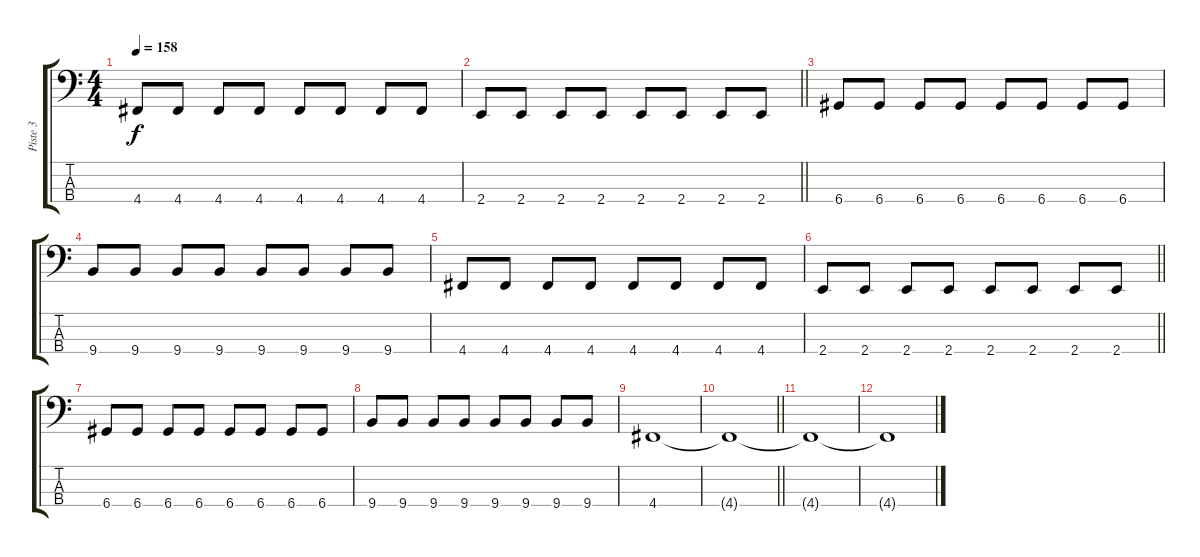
\track ("Piste 3" "Piste 3") {instrument electricbassfinger}
\staff {score tabs}
\tuning (G2 D2 A1 D1) {hide}
\ts (4 4)
\tempo 158
\clef f4
\ks c
4.4.8{dy f} 4.4.8 4.4.8 4.4.8 4.4.8 4.4.8 4.4.8 4.4.8 |
\barLineRight lightlight
2.4.8 2.4.8 2.4.8 2.4.8 2.4.8 2.4.8 2.4.8 2.4.8 |
6.4.8 6.4.8 6.4.8 6.4.8 6.4.8 6.4.8 6.4.8 6.4.8 |
9.4.8 9.4.8 9.4.8 9.4.8 9.4.8 9.4.8 9.4.8 9.4.8 |
4.4.8 4.4.8 4.4.8 4.4.8 4.4.8 4.4.8 4.4.8 4.4.8 |
\barLineRight lightlight
2.4.8 2.4.8 2.4.8 2.4.8 2.4.8 2.4.8 2.4.8 2.4.8 |
6.4.8 6.4.8 6.4.8 6.4.8 6.4.8 6.4.8 6.4.8 6.4.8 |
9.4.8 9.4.8 9.4.8 9.4.8 9.4.8 9.4.8 9.4.8 9.4.8 |
4.4.1 |
\barLineRight lightlight
4.4{t}.1 |
4.4{t}.1 |
4.4{t}.1
